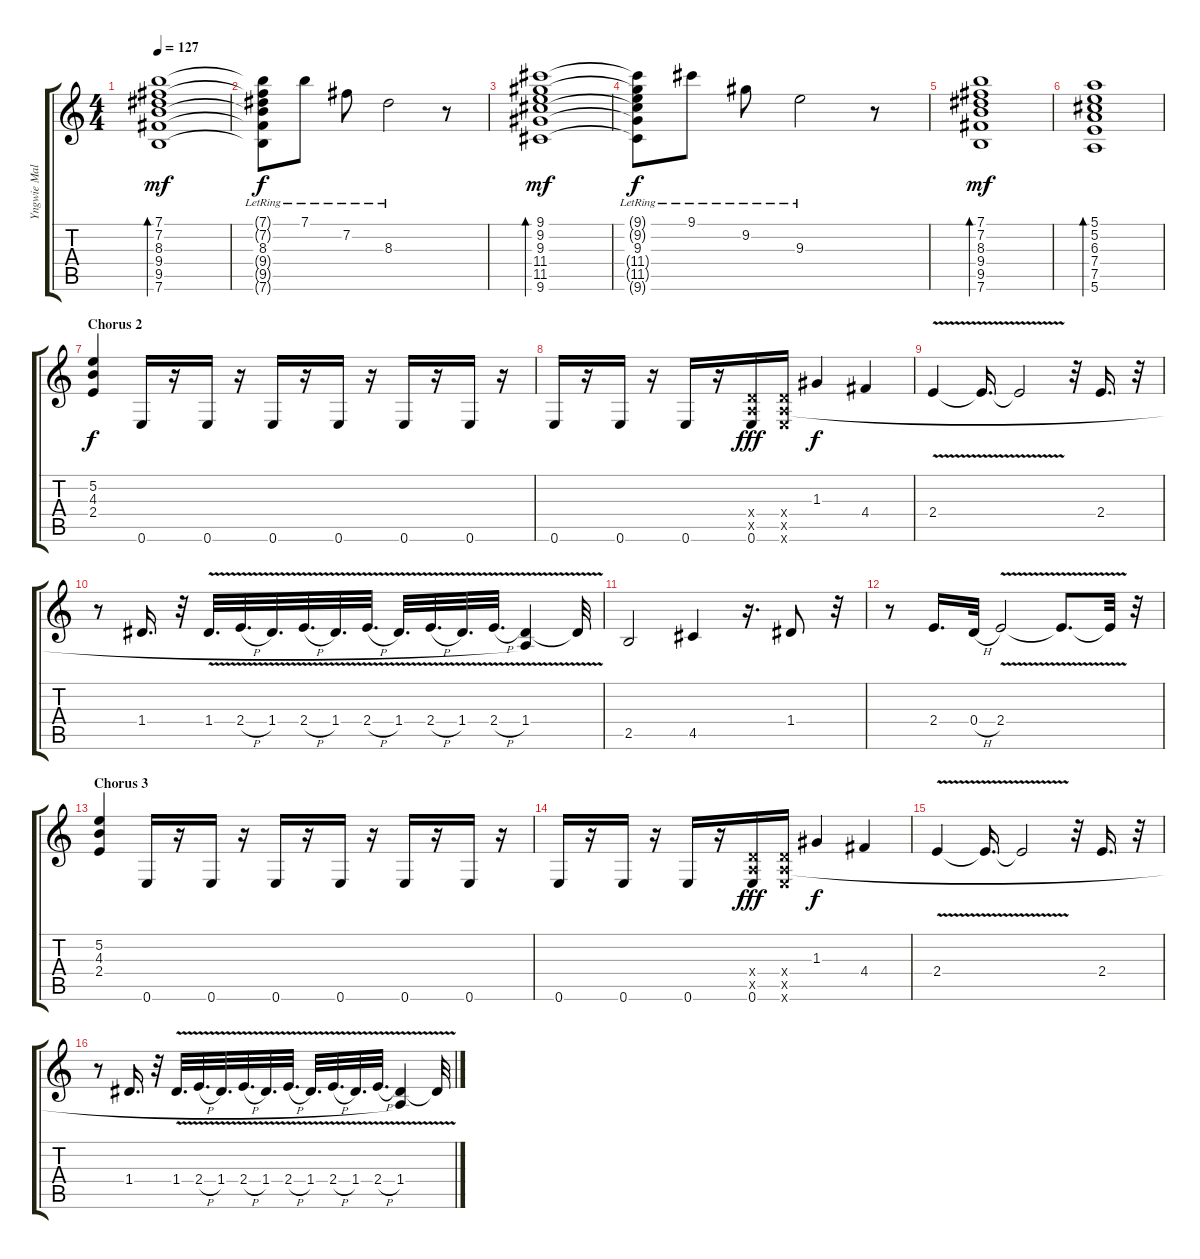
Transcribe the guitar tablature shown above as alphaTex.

\track ("Yngwie Malmsteen" "Yngwie Mal") {instrument overdrivenguitar}
\staff {score tabs}
\tuning (E4 B3 G3 D3 A2 E2) {hide}
\ts (4 4)
\tempo 127
\clef g2
\ks c
(7.1 7.2 8.3 9.4 9.5 7.6).1{bd 480 dy mf} |
(7.1{t} 7.2{t} 8.3{lr} 9.4{t} 9.5{t} 7.6{t}).8{dy f} 7.1{lr}.8 7.2{lr}.8 8.3{lr}.2 r.8 |
(9.1 9.2 9.3 11.4 11.5 9.6).1{bd 480 dy mf} |
(9.1{t} 9.2{t} 9.3{lr} 11.4{t} 11.5{t} 9.6{t}).8{dy f} 9.1{lr}.8 9.2{lr}.8 9.3{lr}.2 r.8 |
(7.1 7.2 8.3 9.4 9.5 7.6).1{bd 480 dy mf} |
(5.1 5.2 6.3 7.4 7.5 5.6).1{bd 480} |
\section ("" "Chorus 2")
(5.2 4.3 2.4).4{dy f instrument overdrivenguitar} 0.6.16 r.16 0.6.16 r.16 0.6.16 r.16 0.6.16 r.16 0.6.16 r.16 0.6.16 r.16 |
0.6.16 r.16 0.6.16 r.16 0.6.16 r.16 (0.4{x} 0.5{x} 0.6).16{dy fff} (0.4{x} 0.5{x} 0.6{x}).16 1.3.4{dy f balance 16} 4.4.4 |
2.4{v}.4 2.4{v t}.16{d} 2.4{v t}.2 r.32 2.4.16{d} r.32 |
r.8 1.4.16{d} r.32 1.4{v}.32{d} 2.4{v h}.32{d} 1.4{v}.32{d} 2.4{v h}.32{d} 1.4{v}.32{d} 2.4{v h}.32{d} 1.4{v}.32{d} 2.4{v h}.32{d} 1.4{v}.32{d} 2.4{v h}.32{d} (1.4{v} 0.5{v t}).4 1.4{v t}.32 |
2.5.2 4.5.4 r.16{d} 1.4.8 r.32 |
r.8 2.4.16{d} 0.4{h}.32 2.4{v}.2 2.4{v t}.8{d} 2.4{v t}.32 r.32 |
\section ("" "Chorus 3")
(5.2 4.3 2.4).4{balance 8 instrument overdrivenguitar} 0.6.16 r.16 0.6.16 r.16 0.6.16 r.16 0.6.16 r.16 0.6.16 r.16 0.6.16 r.16 |
0.6.16 r.16 0.6.16 r.16 0.6.16 r.16 (0.4{x} 0.5{x} 0.6).16{dy fff} (0.4{x} 0.5{x} 0.6{x}).16 1.3.4{dy f balance 16} 4.4.4 |
2.4{v}.4 2.4{v t}.16{d} 2.4{v t}.2 r.32 2.4.16{d} r.32 |
r.8 1.4.16{d} r.32 1.4{v}.32{d} 2.4{v h}.32{d} 1.4{v}.32{d} 2.4{v h}.32{d} 1.4{v}.32{d} 2.4{v h}.32{d} 1.4{v}.32{d} 2.4{v h}.32{d} 1.4{v}.32{d} 2.4{v h}.32{d} (1.4{v} 0.5{v t}).4 1.4{v t}.32
